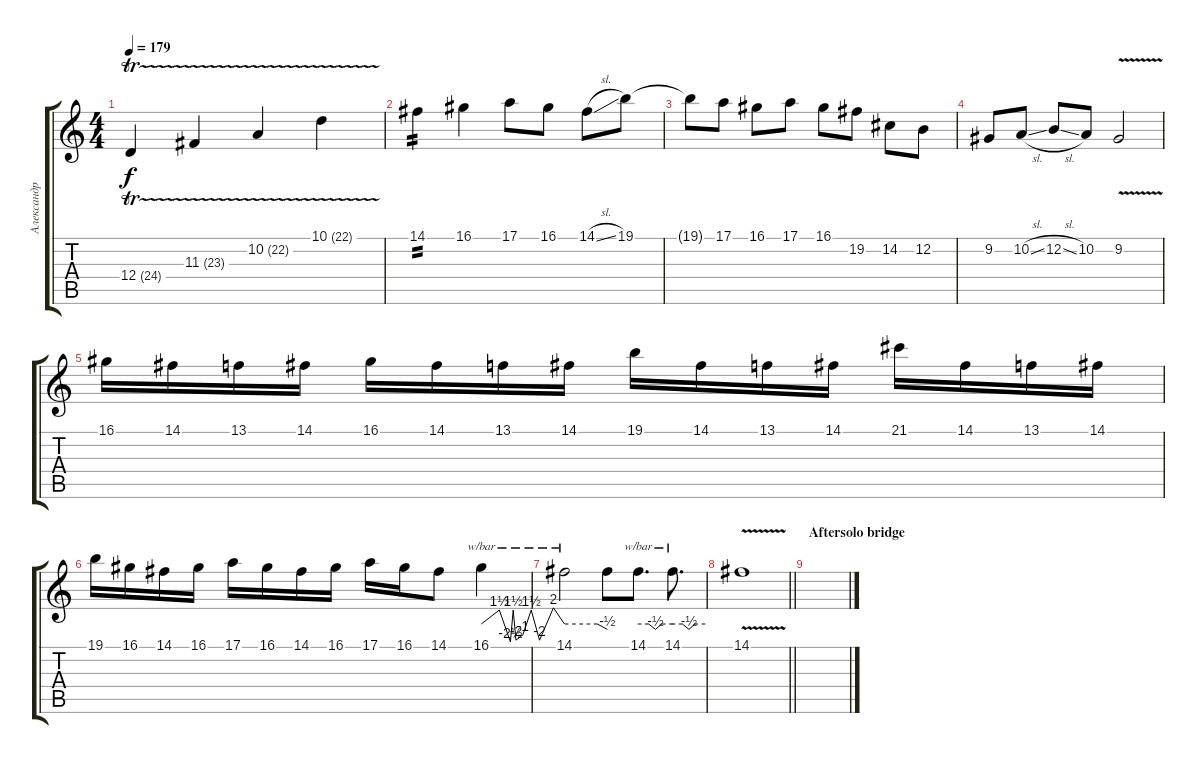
\track ("Александр \"Wish\" Андрюхин" "Александр ") {instrument pad7halo}
\staff {score tabs}
\tuning (E4 B3 G3 D3 A2 E2) {hide}
\ts (4 4)
\tempo 179
\clef g2
\ks c
12.4{tr (24 16)}.4{dy f} 11.3{tr (23 16)}.4 10.2{tr (22 16)}.4 10.1{tr (22 16)}.4 |
14.1.4{tp 2} 16.1.4 17.1.8 16.1.8 14.1{sl}.8 19.1.8 |
19.1{t}.8 17.1.8 16.1.8 17.1.8 16.1.8 19.2.8 14.2.8 12.2.8 |
9.2.8 10.2{sl}.8 12.2{sl}.8 10.2.8 9.2{v}.2 |
16.1.16 14.1.16 13.1.16 14.1.16 16.1.16 14.1.16 13.1.16 14.1.16 19.1.16 14.1.16 13.1.16 14.1.16 21.1.16 14.1.16 13.1.16 14.1.16 |
19.1.16 16.1.16 14.1.16 16.1.16 17.1.16 16.1.16 14.1.16 16.1.16 17.1.16 16.1.16 14.1.8 16.1.4{tbe (custom default 0 0 13 6 21 -10 23 6 25 -8 30 -4 36 6 42 -8 52 8 60 0)} |
14.1.2{tbe (custom default 0 0 46 0 60 -2)} 14.1{t}.8 14.1.8{d tbe (custom default 0 0 18 0 30 -2 41 0 60 0)} 14.1.8{d tbe (custom default 0 0 18 0 30 -2 41 0 60 0)} |
\barLineRight lightlight
14.1{v}.1 |
\section ("" "Aftersolo bridge")
